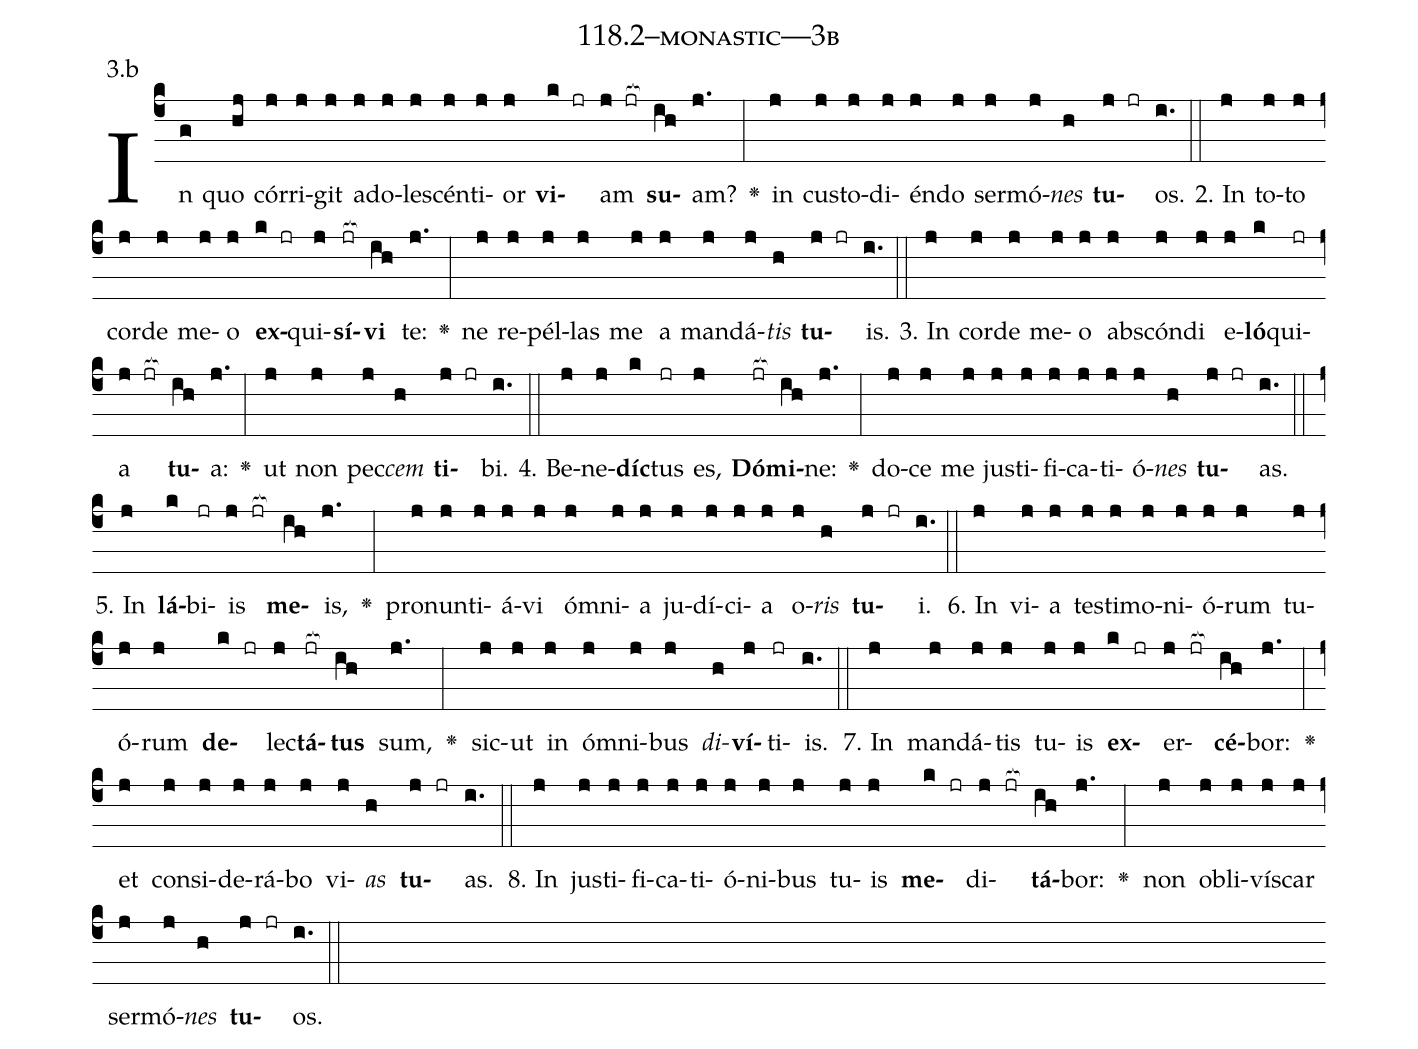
name: 118.2--monastic---3b;
annotation: 3.b;
%%
(c4)In(g) quo(hj) cór(j)ri(j)git(j) ad(j)o(j)le(j)scén(j)ti(j)or(j) <b>vi</b>(k jr)am(j jr[ocb:1{]) <b>su</b>(ih[ocb:0}])am?(j.) <v>\greheightstar</v>(:) in(j) cus(j)to(j)di(j)én(j)do(j) ser(j)mó(j)<i>nes</i>(h) <b>tu</b>(j jr)os.(i.) (::)
2. In(j) to(j)to(j) cor(j)de(j) me(j)o(j) <b>ex</b>(k jr)qui(j)<b>sí</b>(jr[ocb:1{])<b>vi</b>(ih[ocb:0}]) te:(j.) <v>\greheightstar</v>(:) ne(j) re(j)pél(j)las(j) me(j) a(j) man(j)dá(j)<i>tis</i>(h) <b>tu</b>(j jr)is.(i.) (::)
3. In(j) cor(j)de(j) me(j)o(j) abs(j)cón(j)di(j) e(j)<b>ló</b>(k)qui(jr)a(j jr[ocb:1{]) <b>tu</b>(ih[ocb:0}])a:(j.) <v>\greheightstar</v>(:) ut(j) non(j) pec(j)<i>cem</i>(h) <b>ti</b>(j jr)bi.(i.) (::)
4. Be(j)ne(j)<b>díc</b>(k)tus(jr) es,(j) <b>Dó</b>(jr[ocb:1{])<b>mi</b>(ih[ocb:0}])ne:(j.) <v>\greheightstar</v>(:) do(j)ce(j) me(j) jus(j)ti(j)fi(j)ca(j)ti(j)ó(j)<i>nes</i>(h) <b>tu</b>(j jr)as.(i.) (::)
5. In(j) <b>lá</b>(k)bi(jr)is(j jr[ocb:1{]) <b>me</b>(ih[ocb:0}])is,(j.) <v>\greheightstar</v>(:) pro(j)nun(j)ti(j)á(j)vi(j) óm(j)ni(j)a(j) ju(j)dí(j)ci(j)a(j) o(j)<i>ris</i>(h) <b>tu</b>(j jr)i.(i.) (::)
6. In(j) vi(j)a(j) tes(j)ti(j)mo(j)ni(j)ó(j)rum(j) tu(j)ó(j)rum(j) <b>de</b>(k jr)lec(j)<b>tá</b>(jr[ocb:1{])<b>tus</b>(ih[ocb:0}]) sum,(j.) <v>\greheightstar</v>(:) sic(j)ut(j) in(j) óm(j)ni(j)bus(j) <i>di</i>(h)<b>ví</b>(j)ti(jr)is.(i.) (::)
7. In(j) man(j)dá(j)tis(j) tu(j)is(j) <b>ex</b>(k jr)er(j jr[ocb:1{])<b>cé</b>(ih[ocb:0}])bor:(j.) <v>\greheightstar</v>(:) et(j) con(j)si(j)de(j)rá(j)bo(j) vi(j)<i>as</i>(h) <b>tu</b>(j jr)as.(i.) (::)
8. In(j) jus(j)ti(j)fi(j)ca(j)ti(j)ó(j)ni(j)bus(j) tu(j)is(j) <b>me</b>(k jr)di(j jr[ocb:1{])<b>tá</b>(ih[ocb:0}])bor:(j.) <v>\greheightstar</v>(:) non(j) ob(j)li(j)vís(j)car(j) ser(j)mó(j)<i>nes</i>(h) <b>tu</b>(j jr)os.(i.) (::)
